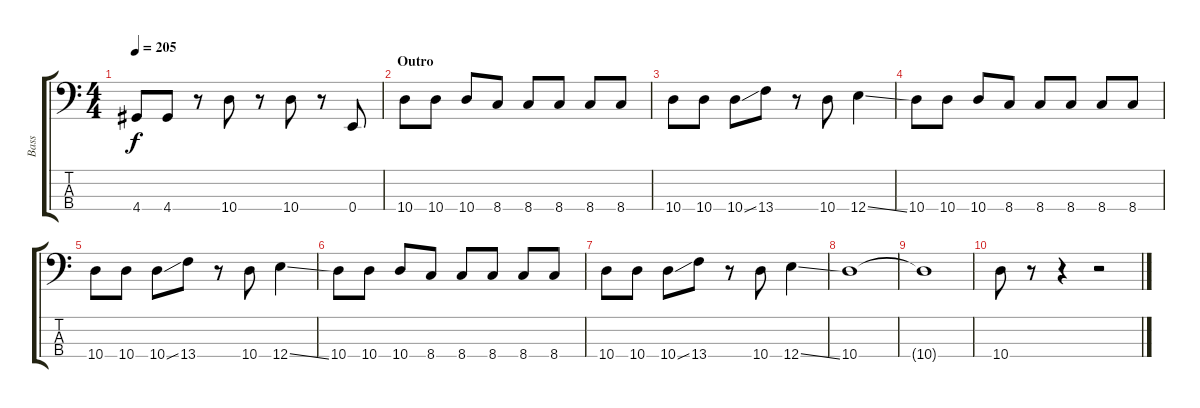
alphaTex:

\track ("Bass" "Bass") {instrument electricbasspick}
\staff {score tabs}
\tuning (G2 D2 A1 E1) {hide}
\ts (4 4)
\tempo 205
\clef f4
\ks c
4.4.8{dy f} 4.4.8 r.8 10.4.8 r.8 10.4.8 r.8 0.4.8 |
\section ("" "Outro")
10.4.8 10.4.8 10.4.8 8.4.8 8.4.8 8.4.8 8.4.8 8.4.8 |
10.4.8 10.4.8 10.4{ss}.8 13.4.8 r.8 10.4.8 12.4{ss}.4 |
10.4.8 10.4.8 10.4.8 8.4.8 8.4.8 8.4.8 8.4.8 8.4.8 |
10.4.8 10.4.8 10.4{ss}.8 13.4.8 r.8 10.4.8 12.4{ss}.4 |
10.4.8 10.4.8 10.4.8 8.4.8 8.4.8 8.4.8 8.4.8 8.4.8 |
10.4.8 10.4.8 10.4{ss}.8 13.4.8 r.8 10.4.8 12.4{ss}.4 |
10.4.1 |
10.4{t}.1 |
10.4.8 r.8 r.4 r.2
